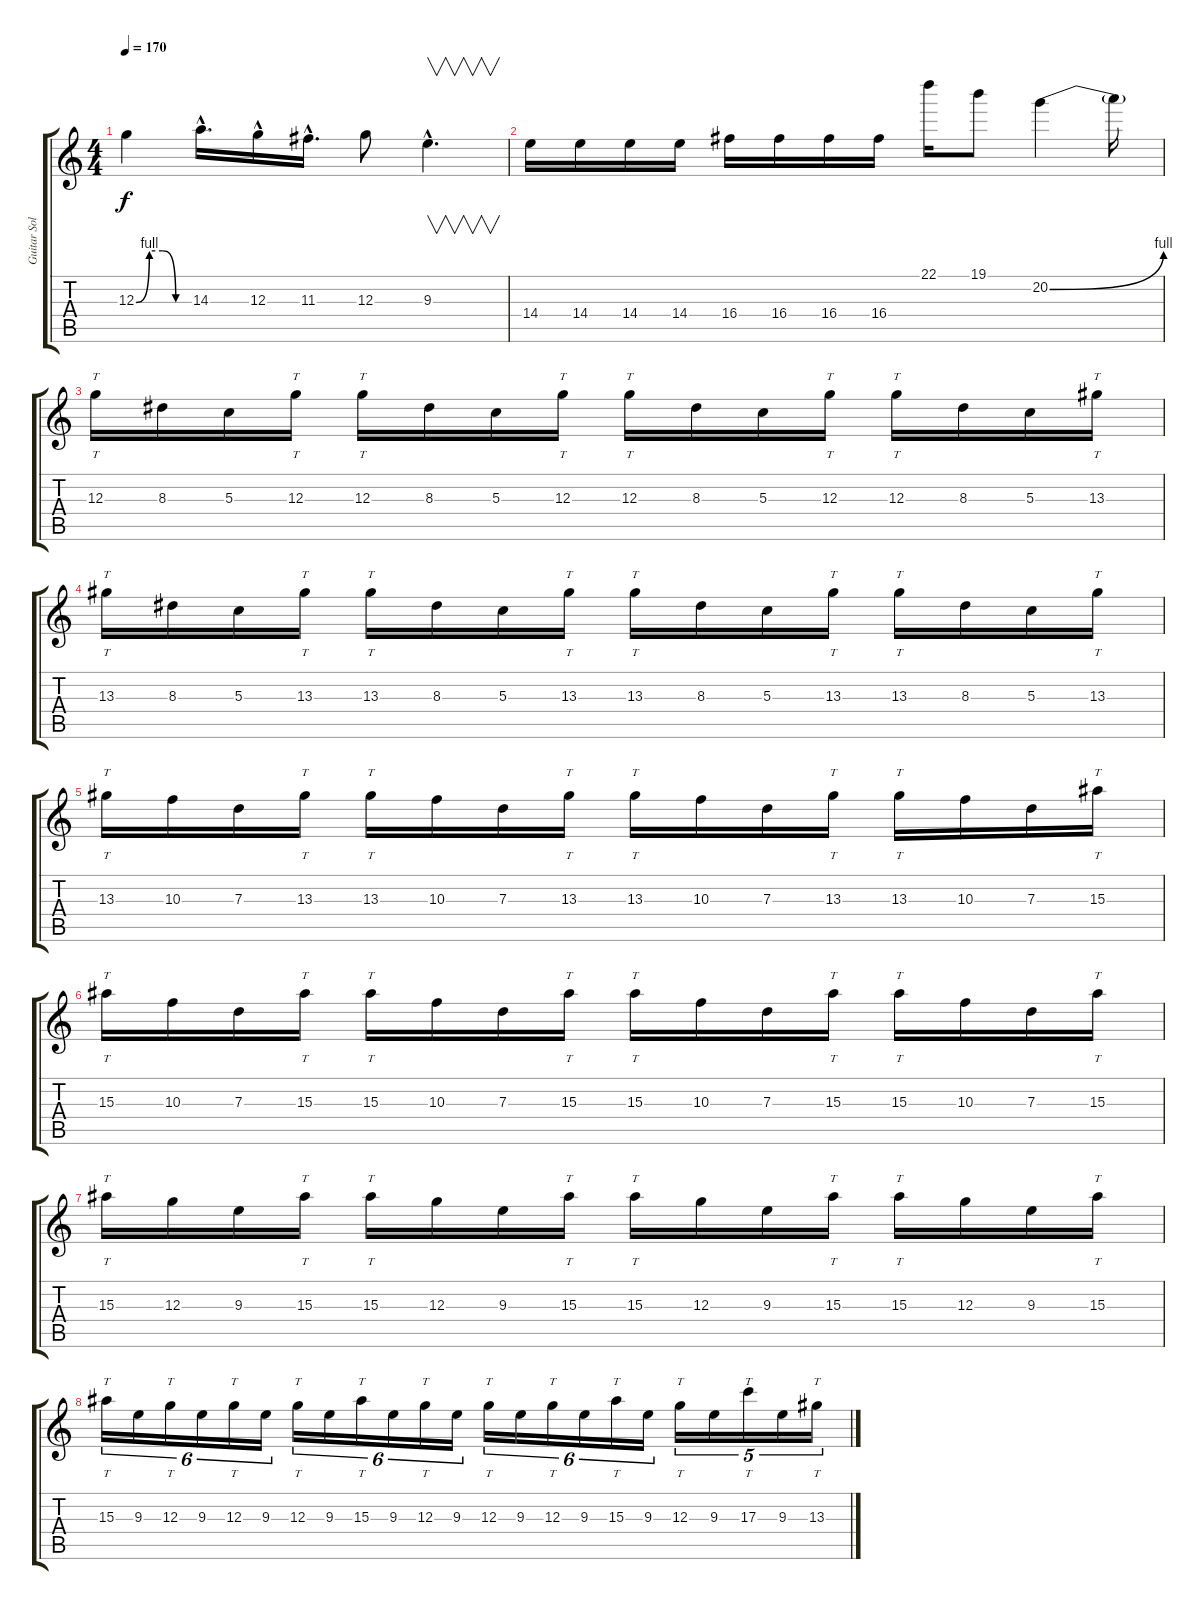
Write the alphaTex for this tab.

\track ("Guitar Solo" "Guitar Sol") {instrument distortionguitar}
\staff {score tabs}
\tuning (E4 B3 G3 D3 A2 E2) {hide}
\ts (4 4)
\tempo 170
\clef g2
\ks c
12.3{be (custom 0 0 15 4 30 4 45 0 60 0)}.4{dy f} 14.3{hac}.16{d} 12.3{hac}.16 11.3{hac}.16{d} 12.3.8 9.3{hac}.4{v d} |
14.4.16 14.4.16 14.4.16 14.4.16 16.4.16 16.4.16 16.4.16 16.4.16 22.1.16 19.1.8 20.2{be (bend 0 0 60 4)}.4 20.2{t}.16 |
12.3.16{tt} 8.3.16 5.3.16 12.3.16{tt} 12.3.16{tt} 8.3.16 5.3.16 12.3.16{tt} 12.3.16{tt} 8.3.16 5.3.16 12.3.16{tt} 12.3.16{tt} 8.3.16 5.3.16 13.3.16{tt} |
13.3.16{tt} 8.3.16 5.3.16 13.3.16{tt} 13.3.16{tt} 8.3.16 5.3.16 13.3.16{tt} 13.3.16{tt} 8.3.16 5.3.16 13.3.16{tt} 13.3.16{tt} 8.3.16 5.3.16 13.3.16{tt} |
13.3.16{tt} 10.3.16 7.3.16 13.3.16{tt} 13.3.16{tt} 10.3.16 7.3.16 13.3.16{tt} 13.3.16{tt} 10.3.16 7.3.16 13.3.16{tt} 13.3.16{tt} 10.3.16 7.3.16 15.3.16{tt} |
15.3.16{tt} 10.3.16 7.3.16 15.3.16{tt} 15.3.16{tt} 10.3.16 7.3.16 15.3.16{tt} 15.3.16{tt} 10.3.16 7.3.16 15.3.16{tt} 15.3.16{tt} 10.3.16 7.3.16 15.3.16{tt} |
15.3.16{tt} 12.3.16 9.3.16 15.3.16{tt} 15.3.16{tt} 12.3.16 9.3.16 15.3.16{tt} 15.3.16{tt} 12.3.16 9.3.16 15.3.16{tt} 15.3.16{tt} 12.3.16 9.3.16 15.3.16{tt} |
15.3.16{tt tu (6 4)} 9.3.16{tu (6 4)} 12.3.16{tt tu (6 4)} 9.3.16{tu (6 4)} 12.3.16{tt tu (6 4)} 9.3.16{tu (6 4)} 12.3.16{tt tu (6 4)} 9.3.16{tu (6 4)} 15.3.16{tt tu (6 4)} 9.3.16{tu (6 4)} 12.3.16{tt tu (6 4)} 9.3.16{tu (6 4)} 12.3.16{tt tu (6 4)} 9.3.16{tu (6 4)} 12.3.16{tt tu (6 4)} 9.3.16{tu (6 4)} 15.3.16{tt tu (6 4)} 9.3.16{tu (6 4)} 12.3.16{tt tu (5 4)} 9.3.16{tu (5 4)} 17.3.16{tt tu (5 4)} 9.3.16{tu (5 4)} 13.3.16{tt tu (5 4)}
